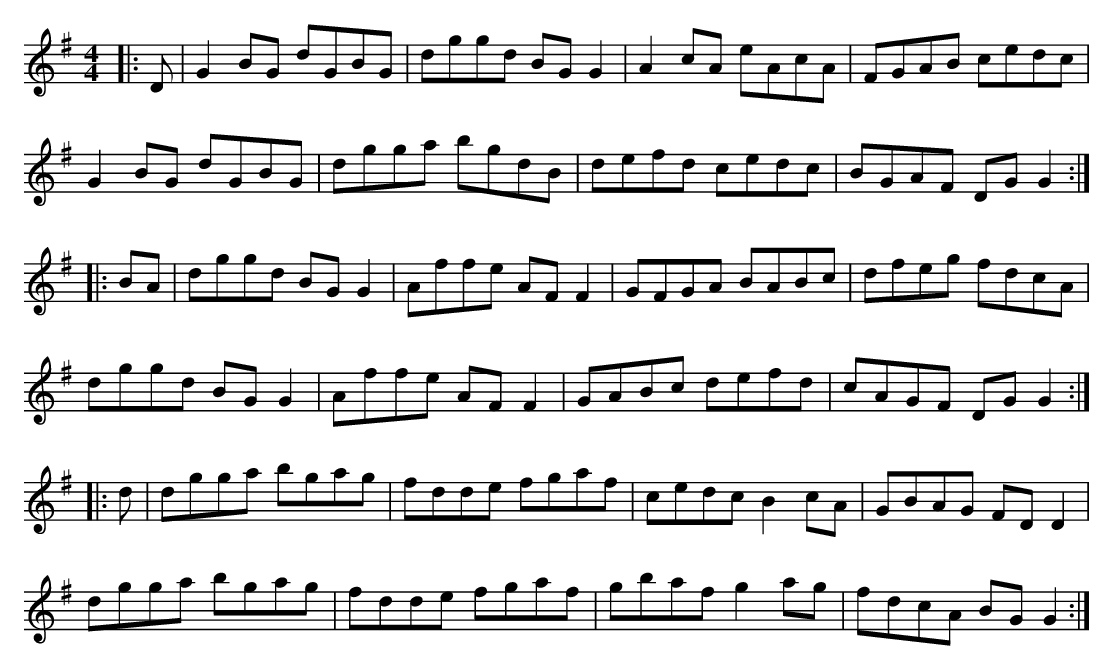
X:1
M:4/4
K:G
|:D|G2 BG dGBG|dggd BG G2|A2 cA eAcA|FGAB cedc|
G2 BG dGBG|dgga bgdB|defd cedc|BGAF DG G2:|
|:BA|dggd BG G2|Affe AF F2|GFGA BABc|dfeg fdcA|
dggd BG G2|Affe AF F2|GABc defd|cAGF DG G2:|
|:d|dgga bgag|fdde fgaf|cedc B2 cA|GBAG FD D2|
dgga bgag|fdde fgaf|gbaf g2 ag|fdcA BG G2:|
